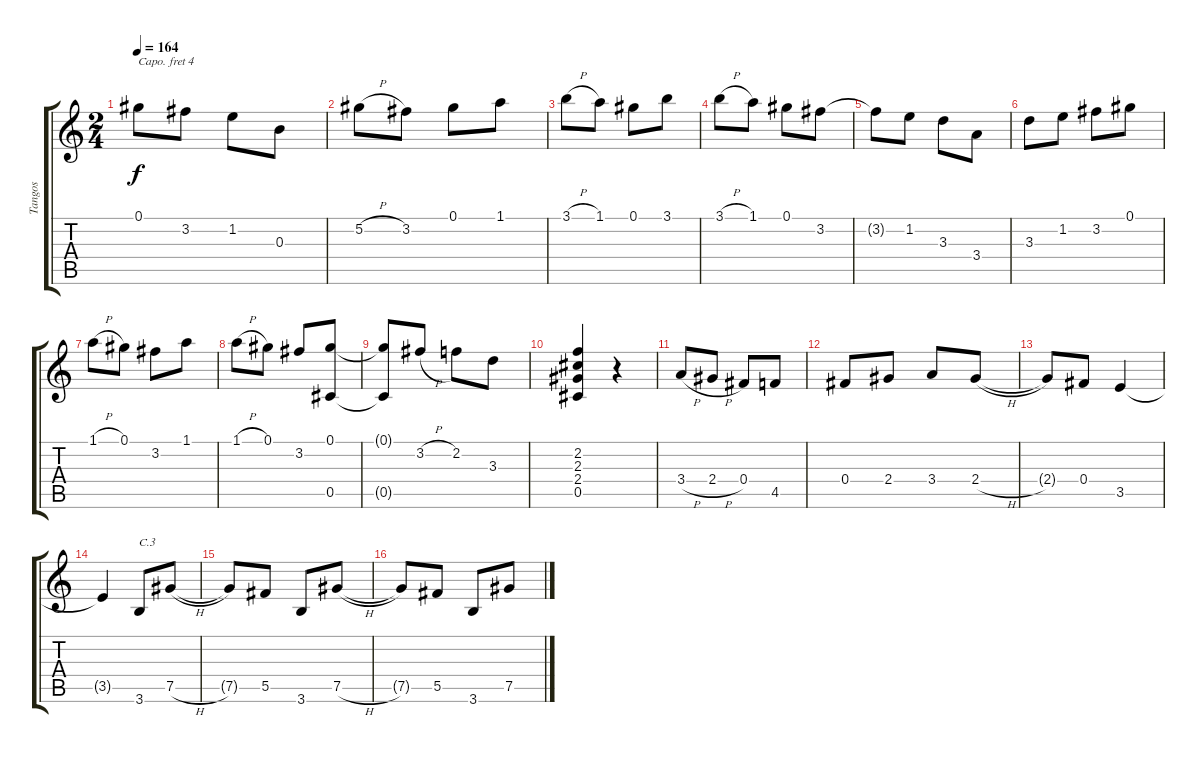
\track ("Tangos" "Tangos") {instrument acousticguitarnylon}
\staff {score tabs}
\capo 4
\tuning (E4 B3 G3 D3 A2 E2) {hide}
\ts (2 4)
\tempo 164
\clef g2
\ks c
0.1{t}.8{dy f} 3.2.8 1.2.8 0.3.8 |
5.2{h}.8 3.2.8 0.1.8 1.1.8 |
3.1{h}.8 1.1.8 0.1.8 3.1.8 |
3.1{h}.8 1.1.8 0.1.8 3.2.8 |
3.2{t}.8 1.2.8 3.3.8 3.4.8 |
3.3.8 1.2.8 3.2.8 0.1.8 |
1.1{h}.8 0.1.8 3.2.8 1.1.8 |
1.1{h}.8 0.1.8 3.2.8 (0.1 0.5).8 |
(0.1{t} 0.5{t}).8 3.2{h}.8 2.2.8 3.3.8 |
(2.2 2.3 2.4 0.5).4 r.4 |
3.4{h}.8 2.4{h}.8 0.4.8 4.5.8 |
0.4.8 2.4.8 3.4.8 2.4{h}.8 |
2.4{t}.8 0.4.8 3.5.4 |
3.5{t}.4 3.6.8{txt "C.3"} 7.5{h}.8 |
7.5{t}.8 5.5.8 3.6.8 7.5{h}.8 |
7.5{t}.8 5.5.8 3.6.8 7.5{h}.8
